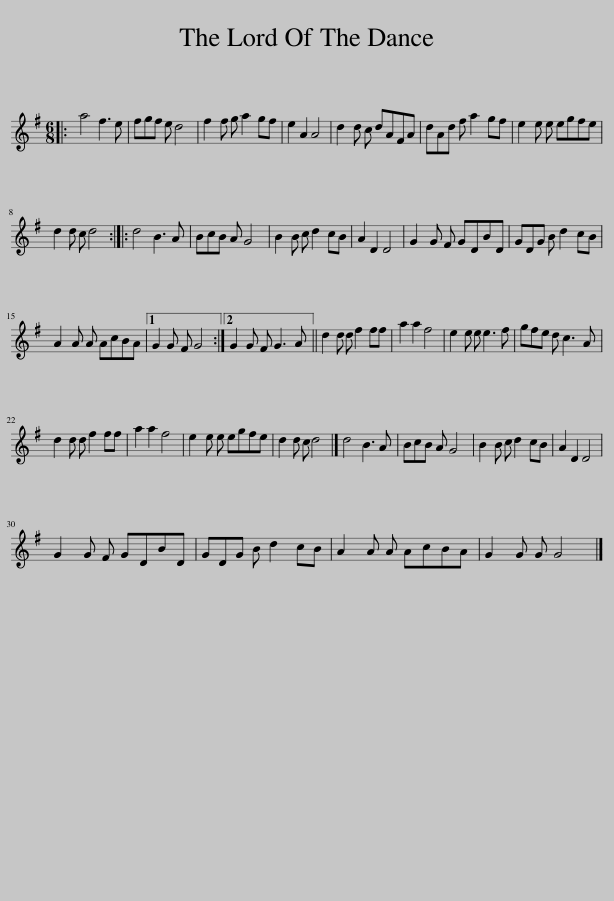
X:1
L:1/8
M:6/8
I:linebreak $
K:G
V:1 treble
V:1
|: a4 f3 e | fgf e d4 | f2 f g a2 gf | e2 A2 A4 | d2 d c dAFA | %5
 dAd f a2 gf | e2 e e egfe |$ d2 d c d4 :: d4 B3 A | BcB A G4 | %10
 B2 B c d2 cB | A2 D2 D4 | G2 G F GDBD | GDG B d2 cB |$ A2 A A AcBA |1 %15
 G2 G F G4 :|2 G2 G F G3 A || d2 d d f2 ff | a2 a2 f4 | e2 e e e3 f | %20
 gfe d c3 A |$ d2 d d f2 ff | a2 a2 f4 | e2 e e egfe | d2 d c d4 |] %25
 d4 B3 A | BcB A G4 | B2 B c d2 cB | A2 D2 D4 |$ G2 G F GDBD | %30
 GDG B d2 cB | A2 A A AcBA | G2 G G G4 |] %33
